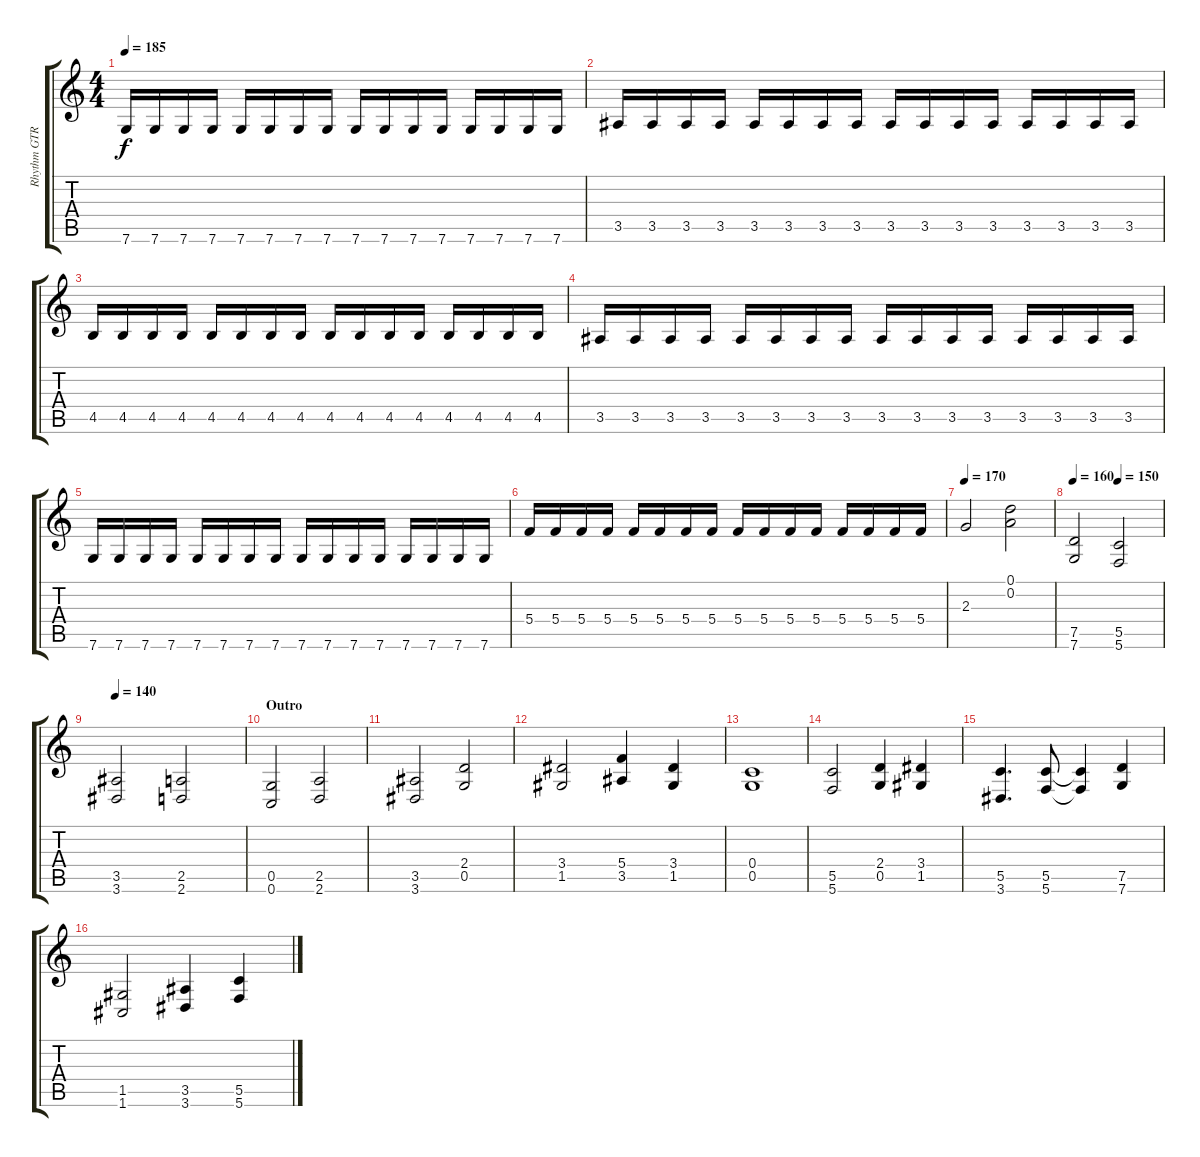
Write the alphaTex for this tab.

\track ("Rhythm GTR 1" "Rhythm GTR") {instrument overdrivenguitar}
\staff {score tabs}
\tuning (D4 A3 F3 C3 G2 C2) {hide}
\ts (4 4)
\tempo 185
\clef g2
\ks aminor
7.6.16{dy f} 7.6.16 7.6.16 7.6.16 7.6.16 7.6.16 7.6.16 7.6.16 7.6.16 7.6.16 7.6.16 7.6.16 7.6.16 7.6.16 7.6.16 7.6.16 |
3.5.16 3.5.16 3.5.16 3.5.16 3.5.16 3.5.16 3.5.16 3.5.16 3.5.16 3.5.16 3.5.16 3.5.16 3.5.16 3.5.16 3.5.16 3.5.16 |
4.5.16 4.5.16 4.5.16 4.5.16 4.5.16 4.5.16 4.5.16 4.5.16 4.5.16 4.5.16 4.5.16 4.5.16 4.5.16 4.5.16 4.5.16 4.5.16 |
3.5.16 3.5.16 3.5.16 3.5.16 3.5.16 3.5.16 3.5.16 3.5.16 3.5.16 3.5.16 3.5.16 3.5.16 3.5.16 3.5.16 3.5.16 3.5.16 |
7.6.16 7.6.16 7.6.16 7.6.16 7.6.16 7.6.16 7.6.16 7.6.16 7.6.16 7.6.16 7.6.16 7.6.16 7.6.16 7.6.16 7.6.16 7.6.16 |
5.4.16 5.4.16 5.4.16 5.4.16 5.4.16 5.4.16 5.4.16 5.4.16 5.4.16 5.4.16 5.4.16 5.4.16 5.4.16 5.4.16 5.4.16 5.4.16 |
\tempo 170
2.3.2 (0.1 0.2).2 |
\tempo 160
\tempo (150 0.5)
(7.5 7.6).2 (5.5 5.6).2 |
\tempo 140
(3.5 3.6).2 (2.5 2.6).2 |
\section ("" "Outro")
(0.5 0.6).2 (2.5 2.6).2 |
(3.5 3.6).2 (2.4 0.5).2 |
(3.4 1.5).2 (5.4 3.5).4 (3.4 1.5).4 |
(0.4 0.5).1 |
(5.5 5.6).2 (2.4 0.5).4 (3.4 1.5).4 |
(5.5 3.6).4{d} (5.5 5.6).8 (5.5{t} 5.6{t}).4 (7.5 7.6).4 |
(1.5 1.6).2 (3.5 3.6).4 (5.5 5.6).4
